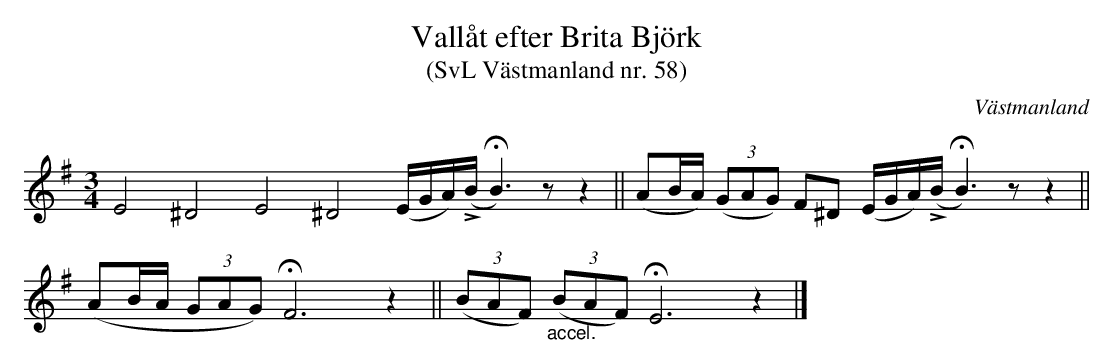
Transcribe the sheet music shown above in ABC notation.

X:1
T: Vallåt efter Brita Björk
T: (SvL Västmanland nr. 58)
O: Västmanland
Q: 88
M: 3/4
L: 1/16
K: Em
E8 ^D8 E8 ^D8 (EGA)(!>!B !fermata!B6) z2 z4 || (A2BA) ((3G2A2G2) F2^D2 (EGA)(!>!B !fermata!B6) z2 z4  ||
(A2BA (3G2A2G2) !fermata!F12 z4 || ((3B2A2F2) "_accel."((3B2A2F2) !fermata!E12 z4 |]
